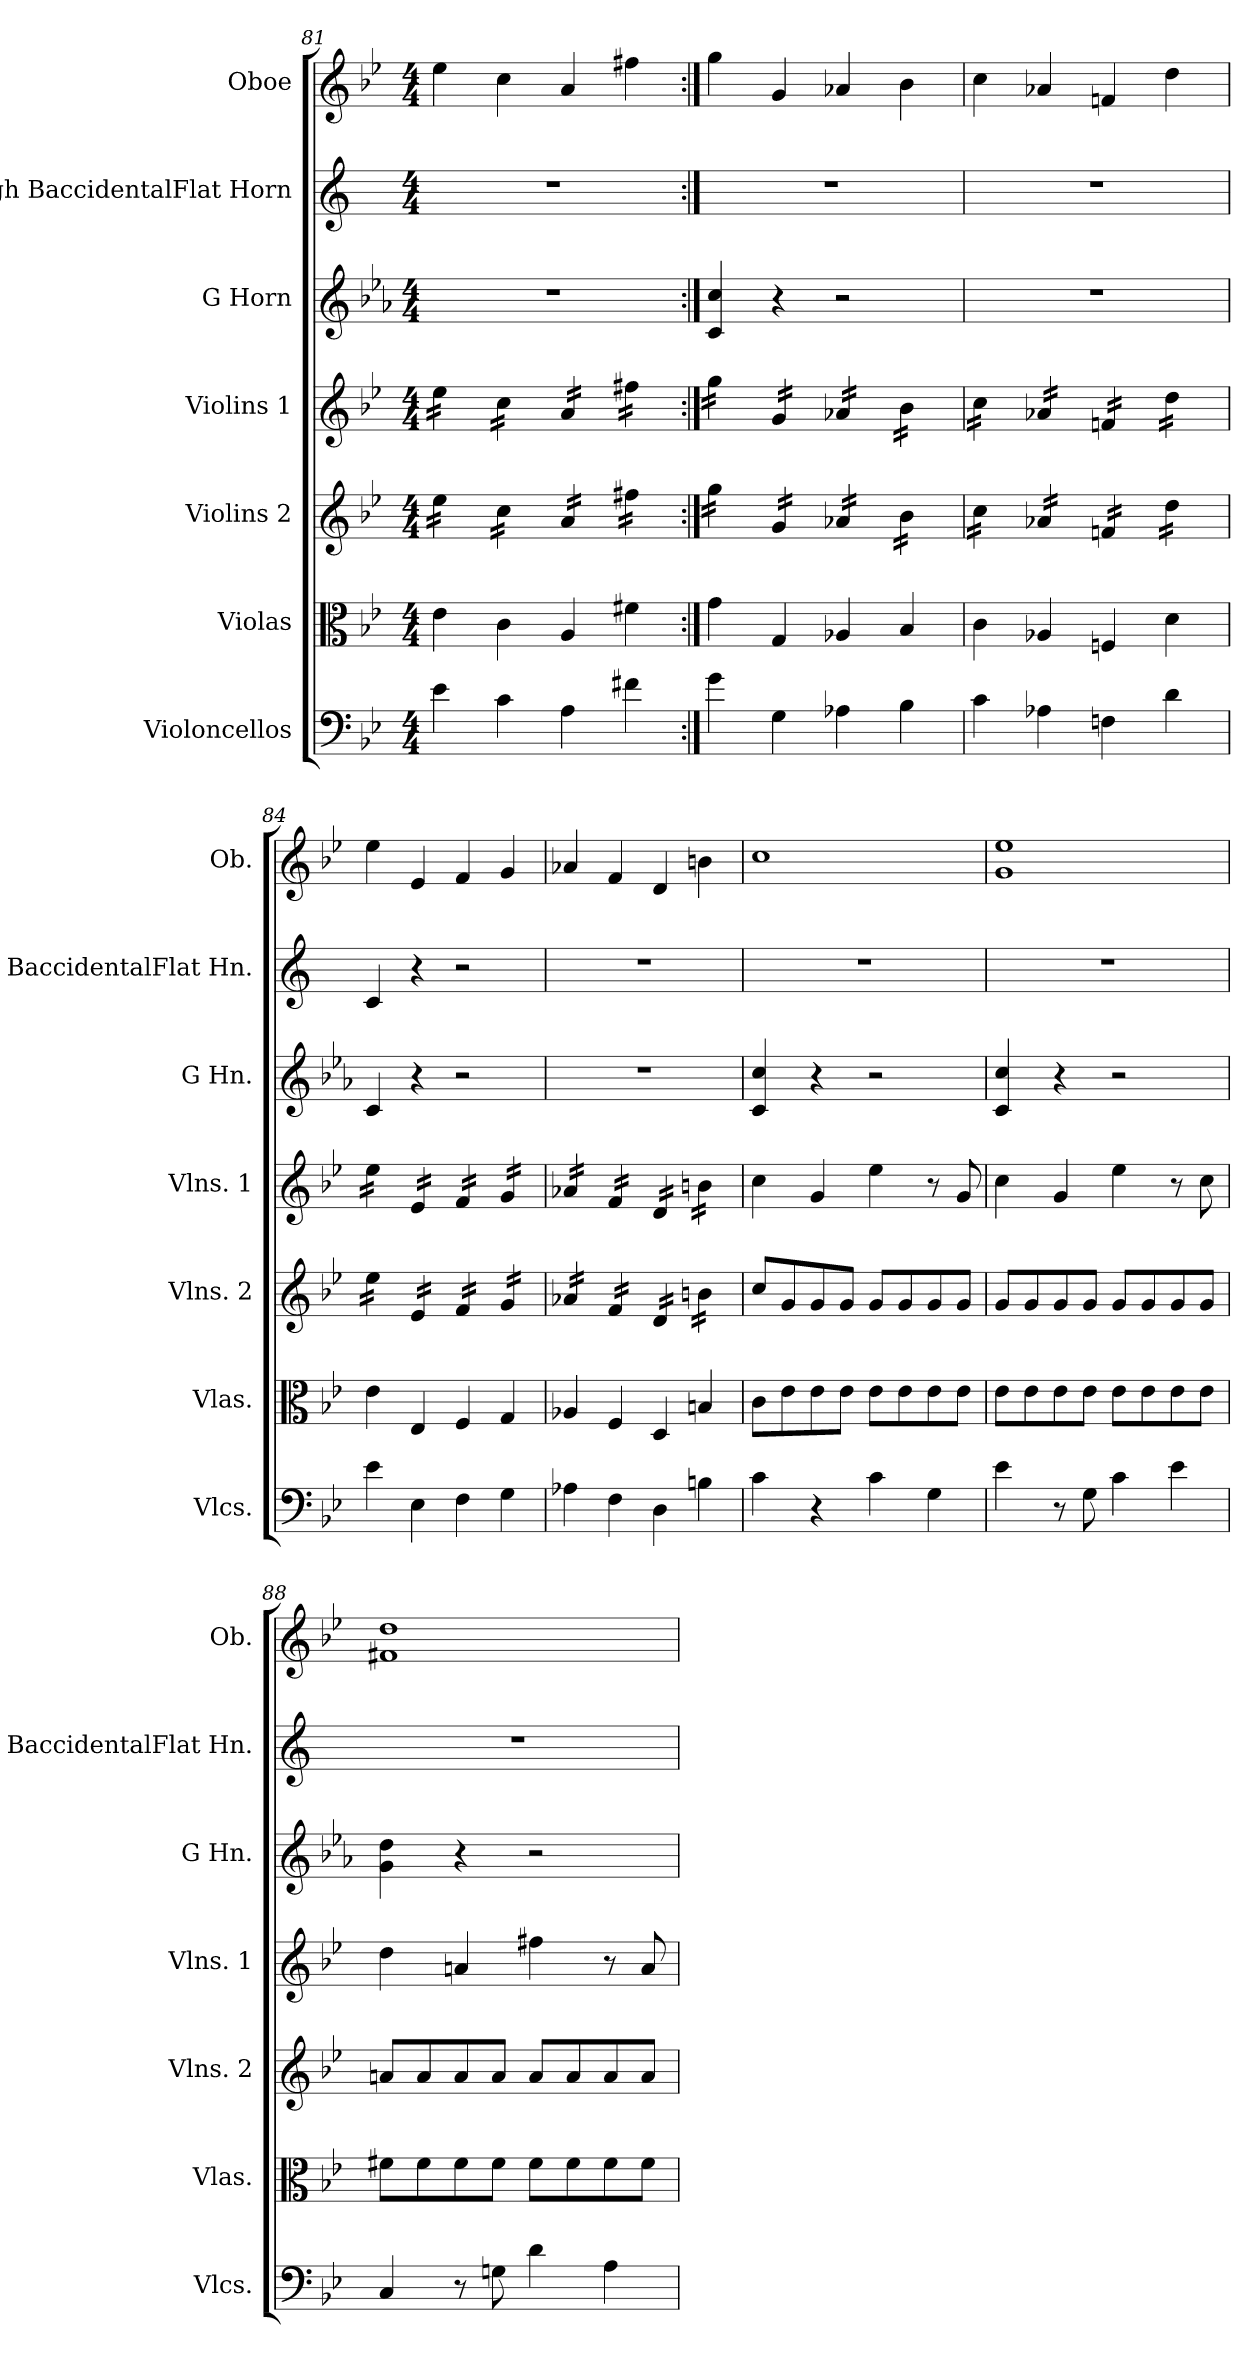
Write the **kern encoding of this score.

**kern	**kern	**kern	**kern	**kern	**kern	**kern
*part7	*part6	*part5	*part4	*part3	*part2	*part1
*staff7	*staff6	*staff5	*staff4	*staff3	*staff2	*staff1
*I"Violoncellos	*I"Violas	*I"Violins 2	*I"Violins 1	*I"G Horn	*I"High BaccidentalFlat Horn	*I"Oboe
*I'Vlcs.	*I'Vlas.	*I'Vlns. 2	*I'Vlns. 1	*I'G Hn.	*I'H. BaccidentalFlat Hn.	*I'Ob.
!!LO:PB:g=z
*clefF4	*clefC3	*clefG2	*clefG2	*clefG2	*clefG2	*clefG2
*	*	*	*	*ITrd3c5	*ITrd1c2	*
*k[b-e-]	*k[b-e-]	*k[b-e-]	*k[b-e-]	*k[b-e-]	*k[b-e-]	*k[b-e-]
*M4/4	*M4/4	*M4/4	*M4/4	*M4/4	*M4/4	*M4/4
=81	=81	=81	=81	=81	=81	=81
*	*	*tremolo	*	*	*	*
*	*	*	*tremolo	*	*	*
4e-\	4e-\	16ee-\LL	16ee-\LL	1r	1r	4ee-\
.	.	16ee-\	16ee-\	.	.	.
.	.	16ee-\	16ee-\	.	.	.
.	.	16ee-\JJ	16ee-\JJ	.	.	.
4c\	4c\	16cc\LL	16cc\LL	.	.	4cc\
.	.	16cc\	16cc\	.	.	.
.	.	16cc\	16cc\	.	.	.
.	.	16cc\JJ	16cc\JJ	.	.	.
4A\	4A/	16a/LL	16a/LL	.	.	4a/
.	.	16a/	16a/	.	.	.
.	.	16a/	16a/	.	.	.
.	.	16a/JJ	16a/JJ	.	.	.
4f#X\	4f#X\	16ff#X\LL	16ff#X\LL	.	.	4ff#X\
.	.	16ff#X\	16ff#X\	.	.	.
.	.	16ff#X\	16ff#X\	.	.	.
.	.	16ff#X\JJ	16ff#X\JJ	.	.	.
=82:|!	=82:|!	=82:|!	=82:|!	=82:|!	=82:|!	=82:|!
4g\	4g\	16gg\LL	16gg\LL	4G/ 4g/	1r	4gg\
.	.	16gg\	16gg\	.	.	.
.	.	16gg\	16gg\	.	.	.
.	.	16gg\JJ	16gg\JJ	.	.	.
4G\	4G/	16g/LL	16g/LL	4r	.	4g/
.	.	16g/	16g/	.	.	.
.	.	16g/	16g/	.	.	.
.	.	16g/JJ	16g/JJ	.	.	.
4A-X\	4A-X/	16a-X/LL	16a-X/LL	2r	.	4a-X/
.	.	16a-X/	16a-X/	.	.	.
.	.	16a-X/	16a-X/	.	.	.
.	.	16a-X/JJ	16a-X/JJ	.	.	.
4B-\	4B-/	16b-\LL	16b-\LL	.	.	4b-\
.	.	16b-\	16b-\	.	.	.
.	.	16b-\	16b-\	.	.	.
.	.	16b-\JJ	16b-\JJ	.	.	.
=83	=83	=83	=83	=83	=83	=83
4c\	4c\	16cc\LL	16cc\LL	1r	1r	4cc\
.	.	16cc\	16cc\	.	.	.
.	.	16cc\	16cc\	.	.	.
.	.	16cc\JJ	16cc\JJ	.	.	.
4A-X\	4A-X/	16a-X/LL	16a-X/LL	.	.	4a-X/
.	.	16a-X/	16a-X/	.	.	.
.	.	16a-X/	16a-X/	.	.	.
.	.	16a-X/JJ	16a-X/JJ	.	.	.
4Fn\	4Fn/	16fn/LL	16fn/LL	.	.	4fn/
.	.	16fn/	16fn/	.	.	.
.	.	16fn/	16fn/	.	.	.
.	.	16fn/JJ	16fn/JJ	.	.	.
4d\	4d\	16dd\LL	16dd\LL	.	.	4dd\
.	.	16dd\	16dd\	.	.	.
.	.	16dd\	16dd\	.	.	.
.	.	16dd\JJ	16dd\JJ	.	.	.
=84	=84	=84	=84	=84	=84	=84
4e-i\	4e-i\	16ee-i\LL	16ee-i\LL	4Gj/	4B-Z/	4ee-i\
.	.	16ee-i\	16ee-i\	.	.	.
.	.	16ee-i\	16ee-i\	.	.	.
.	.	16ee-i\JJ	16ee-i\JJ	.	.	.
4E-\	4E-/	16e-/LL	16e-/LL	4r	4r	4e-/
.	.	16e-/	16e-/	.	.	.
.	.	16e-/	16e-/	.	.	.
.	.	16e-/JJ	16e-/JJ	.	.	.
4F\	4F/	16f/LL	16f/LL	2r	2r	4f/
.	.	16f/	16f/	.	.	.
.	.	16f/	16f/	.	.	.
.	.	16f/JJ	16f/JJ	.	.	.
4G\	4G/	16g/LL	16g/LL	.	.	4g/
.	.	16g/	16g/	.	.	.
.	.	16g/	16g/	.	.	.
.	.	16g/JJ	16g/JJ	.	.	.
=85	=85	=85	=85	=85	=85	=85
4A-X\	4A-X/	16a-X/LL	16a-X/LL	1r	1r	4a-X/
.	.	16a-X/	16a-X/	.	.	.
.	.	16a-X/	16a-X/	.	.	.
.	.	16a-X/JJ	16a-X/JJ	.	.	.
4F\	4F/	16f/LL	16f/LL	.	.	4f/
.	.	16f/	16f/	.	.	.
.	.	16f/	16f/	.	.	.
.	.	16f/JJ	16f/JJ	.	.	.
4D\	4D/	16d/LL	16d/LL	.	.	4d/
.	.	16d/	16d/	.	.	.
.	.	16d/	16d/	.	.	.
.	.	16d/JJ	16d/JJ	.	.	.
4Bn\	4Bn/	16bn\LL	16bn\LL	.	.	4bn\
.	.	16bn\	16bn\	.	.	.
.	.	16bn\	16bn\	.	.	.
.	.	16bn\JJ	16bn\JJ	.	.	.
*	*	*	*Xtremolo	*	*	*
*	*	*Xtremolo	*	*	*	*
=86	=86	=86	=86	=86	=86	=86
4c\	8c\L	8cc/L	4cc\	4G/ 4g/	1r	1cc
.	8e-\	8g/	.	.	.	.
4r	8e-\	8g/	4g/	4r	.	.
.	8e-\J	8g/J	.	.	.	.
4c\	8e-\L	8g/L	4ee-\	2r	.	.
.	8e-\	8g/	.	.	.	.
4G\	8e-\	8g/	8r	.	.	.
.	8e-\J	8g/J	8g/	.	.	.
!!LO:PB:g=z
=87	=87	=87	=87	=87	=87	=87
4e-j\	8e-j\L	8gZ/L	4cci\	4GZ/ 4gZ/	1r	1gZ 1ee-j
.	8e-\	8g/	.	.	.	.
8r	8e-\	8g/	4g/	4r	.	.
8G\	8e-\J	8g/J	.	.	.	.
4c\	8e-\L	8g/L	4ee-\	2r	.	.
.	8e-\	8g/	.	.	.	.
4e-\	8e-\	8g/	8r	.	.	.
.	8e-\J	8g/J	8cc\	.	.	.
=88	=88	=88	=88	=88	=88	=88
4CV/	8f#Xj\L	8anZ/L	4ddi\	4di\ 4aZ\	1r	1f#Xj 1ddi
.	8f#\	8a/	.	.	.	.
8r	8f#\	8a/	4an/	4r	.	.
8Gn\	8f#\J	8a/J	.	.	.	.
4d\	8f#\L	8a/L	4ff#X\	2r	.	.
.	8f#\	8a/	.	.	.	.
4A\	8f#\	8a/	8r	.	.	.
.	8f#\J	8a/J	8a/	.	.	.
=	=	=	=	=	=	=
*-	*-	*-	*-	*-	*-	*-
